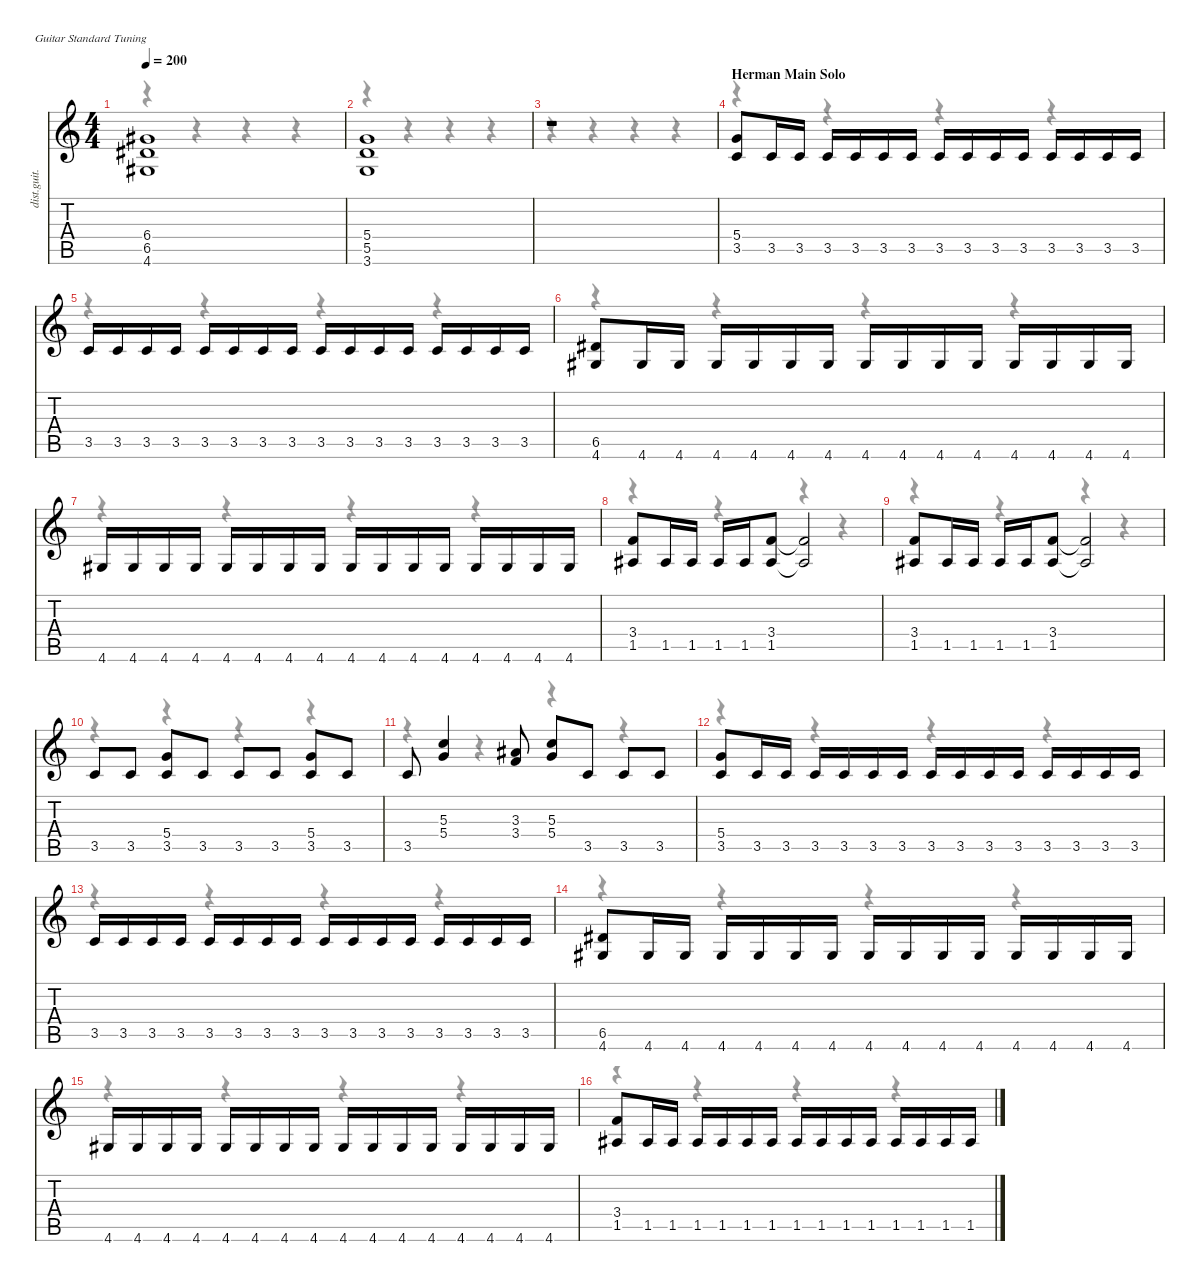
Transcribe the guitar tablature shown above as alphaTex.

\defaultSystemsLayout 4
\hideDynamics
\bracketExtendMode nobrackets
\otherSystemsTrackNameOrientation horizontal
\track ("Sam Totman (Rythm Guitar)" "dist.guit.") {instrument distortionguitar}
\staff {score tabs}
\tuning (E4 B3 G3 D3 A2 E2)
\voice
\ts (4 4)
\tempo 200
\clef g2
\ks c
(6.4{acc #} 6.5{acc #} 4.6{acc #}).1{dy f} |
(5.4 5.5 3.6).1 |
r.1 |
\section ("" "Herman Main Solo")
(5.4 3.5).8 3.5.16 3.5.16 3.5.16 3.5.16 3.5.16 3.5.16 3.5.16 3.5.16 3.5.16 3.5.16 3.5.16 3.5.16 3.5.16 3.5.16 |
3.5.16 3.5.16 3.5.16 3.5.16 3.5.16 3.5.16 3.5.16 3.5.16 3.5.16 3.5.16 3.5.16 3.5.16 3.5.16 3.5.16 3.5.16 3.5.16 |
(6.5{acc #} 4.6{acc #}).8 4.6{acc #}.16 4.6{acc #}.16 4.6{acc #}.16 4.6{acc #}.16 4.6{acc #}.16 4.6{acc #}.16 4.6{acc #}.16 4.6{acc #}.16 4.6{acc #}.16 4.6{acc #}.16 4.6{acc #}.16 4.6{acc #}.16 4.6{acc #}.16 4.6{acc #}.16 |
4.6{acc #}.16 4.6{acc #}.16 4.6{acc #}.16 4.6{acc #}.16 4.6{acc #}.16 4.6{acc #}.16 4.6{acc #}.16 4.6{acc #}.16 4.6{acc #}.16 4.6{acc #}.16 4.6{acc #}.16 4.6{acc #}.16 4.6{acc #}.16 4.6{acc #}.16 4.6{acc #}.16 4.6{acc #}.16 |
(3.4 1.5{acc #}).8 1.5{acc #}.16 1.5{acc #}.16 1.5{acc #}.16 1.5{acc #}.16 (3.4 1.5{acc #}).8 (3.4{t} 1.5{t acc #}).2 |
(3.4 1.5{acc #}).8 1.5{acc #}.16 1.5{acc #}.16 1.5{acc #}.16 1.5{acc #}.16 (3.4 1.5{acc #}).8 (3.4{t} 1.5{t acc #}).2 |
3.5.8 3.5.8 (5.4 3.5).8 3.5.8 3.5.8 3.5.8 (5.4 3.5).8 3.5.8 |
3.5.8 (5.3 5.4).4 (3.3{acc #} 3.4).8 (5.3 5.4).8 3.5.8 3.5.8 3.5.8 |
(5.4 3.5).8 3.5.16 3.5.16 3.5.16 3.5.16 3.5.16 3.5.16 3.5.16 3.5.16 3.5.16 3.5.16 3.5.16 3.5.16 3.5.16 3.5.16 |
3.5.16 3.5.16 3.5.16 3.5.16 3.5.16 3.5.16 3.5.16 3.5.16 3.5.16 3.5.16 3.5.16 3.5.16 3.5.16 3.5.16 3.5.16 3.5.16 |
(6.5{acc #} 4.6{acc #}).8 4.6{acc #}.16 4.6{acc #}.16 4.6{acc #}.16 4.6{acc #}.16 4.6{acc #}.16 4.6{acc #}.16 4.6{acc #}.16 4.6{acc #}.16 4.6{acc #}.16 4.6{acc #}.16 4.6{acc #}.16 4.6{acc #}.16 4.6{acc #}.16 4.6{acc #}.16 |
4.6{acc #}.16 4.6{acc #}.16 4.6{acc #}.16 4.6{acc #}.16 4.6{acc #}.16 4.6{acc #}.16 4.6{acc #}.16 4.6{acc #}.16 4.6{acc #}.16 4.6{acc #}.16 4.6{acc #}.16 4.6{acc #}.16 4.6{acc #}.16 4.6{acc #}.16 4.6{acc #}.16 4.6{acc #}.16 |
(3.4 1.5{acc #}).8 1.5{acc #}.16 1.5{acc #}.16 1.5{acc #}.16 1.5{acc #}.16 1.5{acc #}.16 1.5{acc #}.16 1.5{acc #}.16 1.5{acc #}.16 1.5{acc #}.16 1.5{acc #}.16 1.5{acc #}.16 1.5{acc #}.16 1.5{acc #}.16 1.5{acc #}.16
\voice
\clef g2
\ottava regular
\simile none
\ks c
r.4{dy mf} r.4 r.4 r.4 |
r.4 r.4 r.4 r.4 |
r.4 r.4 r.4 r.4 |
r.4 r.4 r.4 r.4 |
r.4 r.4 r.4 r.4 |
r.4 r.4 r.4 r.4 |
r.4 r.4 r.4 r.4 |
r.4 r.4 r.4 r.4 |
r.4 r.4 r.4 r.4 |
r.4 r.4 r.4 r.4 |
r.4 r.4 r.4 r.4 |
r.4 r.4 r.4 r.4 |
r.4 r.4 r.4 r.4 |
r.4 r.4 r.4 r.4 |
r.4 r.4 r.4 r.4 |
r.4 r.4 r.4 r.4
